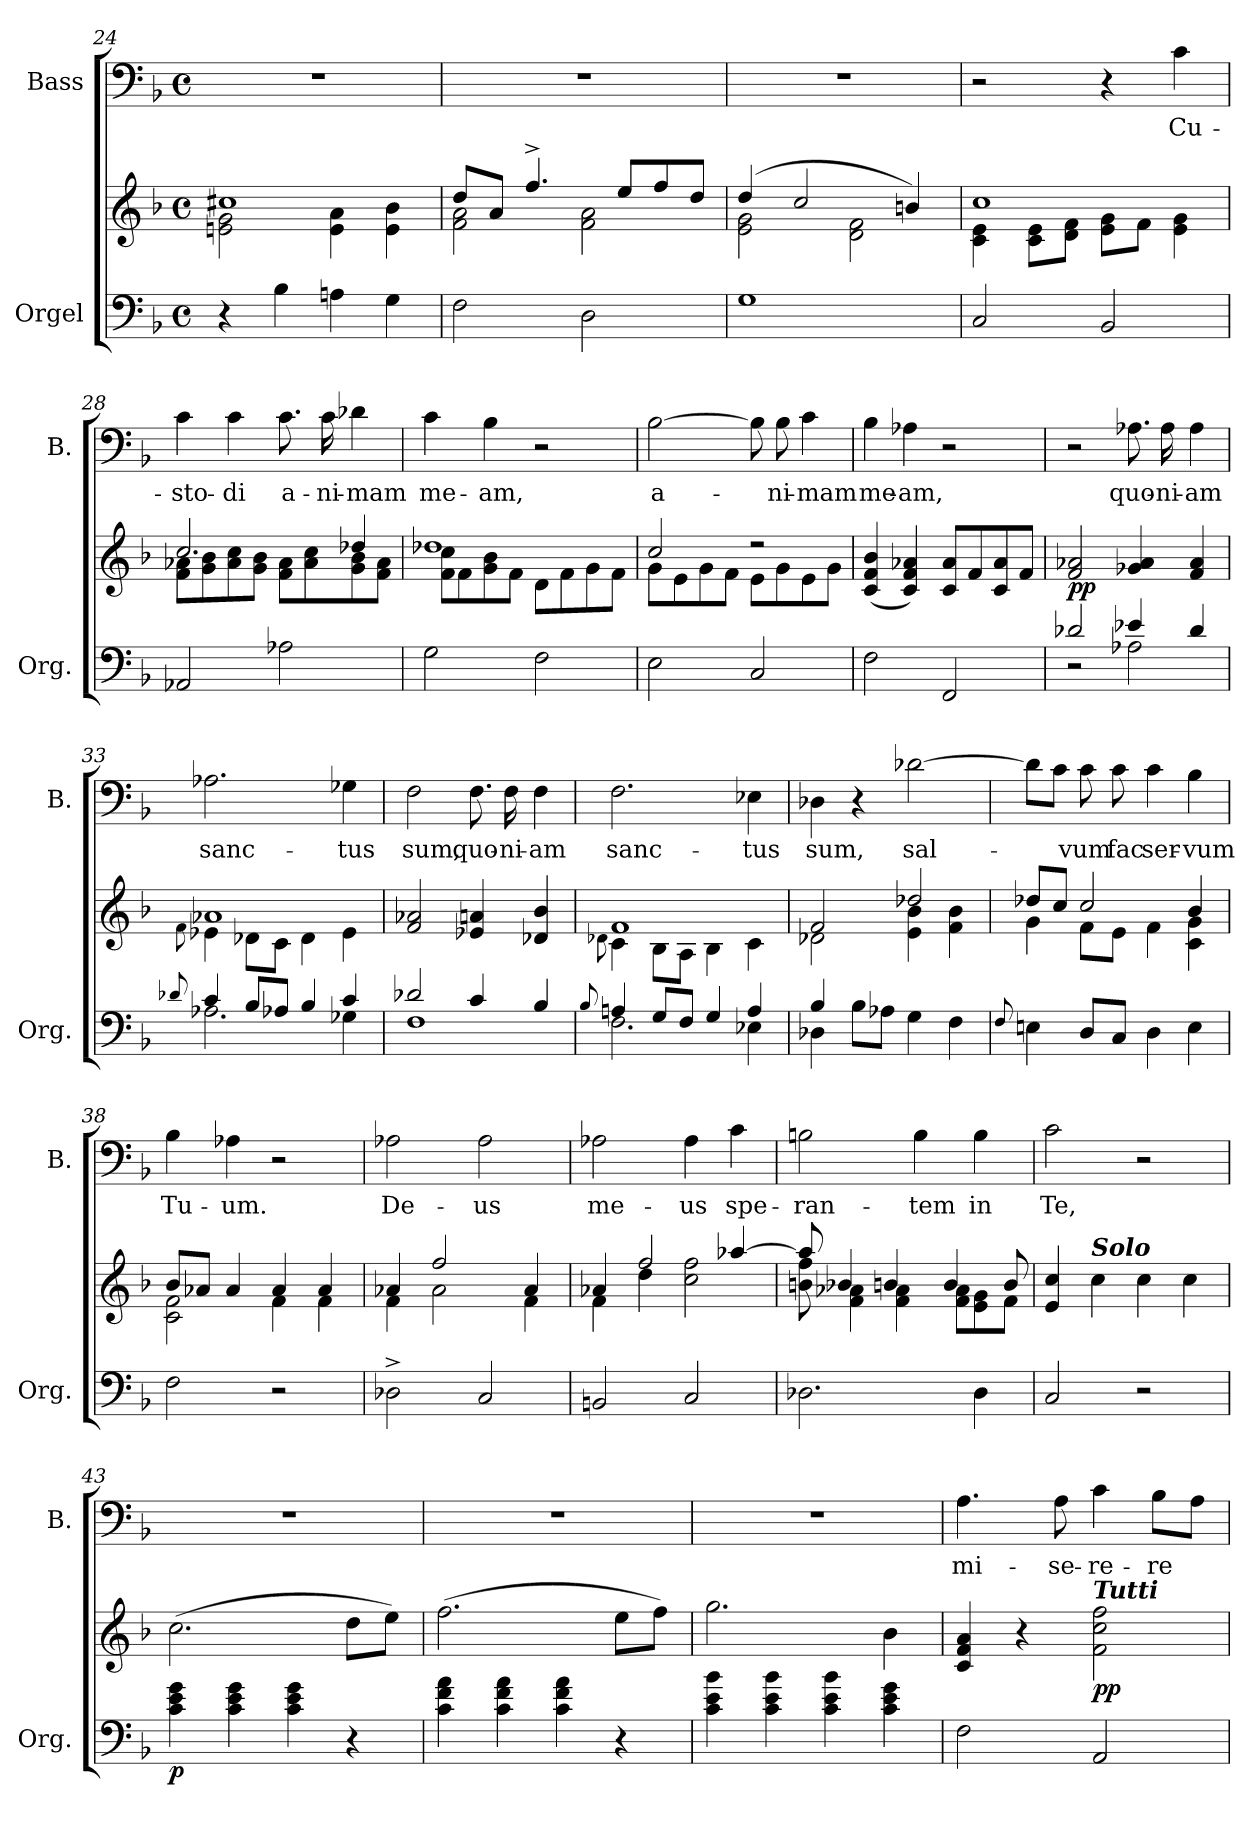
**kern	**kern	**dynam	**kern	**text
*part2	*part2	*part2	*part1	*part1
*staff3	*staff2	*staff2/3	*staff1	*staff1
*I"Orgel	*	*	*I"Bass	*
*I'Org.	*	*	*I'B.	*
*clefF4	*clefG2	*	*clefF4	*
*k[b-]	*k[b-]	*	*k[b-]	*
*F:	*F:	*	*F:	*
*M4/4	*M4/4	*	*M4/4	*
*met(c)	*met(c)	*	*met(c)	*
=24	=24	=24	=24	=24
*	*^	*	*	*
4r	1cc#X	2en\ 2g\	.	1r	.
4B-\	.	.	.	.	.
4An\	.	4e\ 4a\	.	.	.
4G\	.	4e\ 4b-\	.	.	.
=25	=25	=25	=25	=25	=25
2F\	8dd/L	2f\ 2a\	.	1r	.
.	8a/J	.	.	.	.
.	4.ff^>/	.	.	.	.
2D\	.	2f\ 2a\	.	.	.
.	8ee/L	.	.	.	.
.	8ff/	.	.	.	.
.	8dd/J	.	.	.	.
!!LO:PB:g=z
=26	=26	=26	=26	=26	=26
1G	(4dd/	2e\ 2g\	.	1r	.
.	2cc/	.	.	.	.
.	.	2d\ 2f\	.	.	.
.	4bn/)	.	.	.	.
=27	=27	=27	=27	=27	=27
2C/	1cc	4c\ 4e\	.	2r	.
.	.	8c\ 8e\L	.	.	.
.	.	8d\ 8f\J	.	.	.
2BB-/	.	8e\ 8g\L	.	4r	.
.	.	8f\J	.	.	.
!	!	!	!	!	!LO:LY:b
.	.	4e\ 4g\	.	4c\	Cu-
=28	=28	=28	=28	=28	=28
!	!	!	!	!	!LO:LY:b
2AA-X/	2.cc/	8f\ 8a-X\L	.	4c\	-sto-
.	.	8g\ 8b-\	.	.	.
!	!	!	!	!	!LO:LY:b
.	.	8a-\ 8cc\	.	4c\	-di
.	.	8g\ 8b-\J	.	.	.
!	!	!	!	!	!LO:LY:b
2A-X\	.	8f\ 8a-\L	.	8.c\	a-
.	.	8a-\ 8cc\	.	.	.
!	!	!	!	!	!LO:LY:b
.	.	.	.	16c\	-ni-
!	!	!	!	!	!LO:LY:b
.	4dd-X/	8g\ 8b-\	.	4d-X\	-mam
.	.	8f\ 8a-\J	.	.	.
=29	=29	=29	=29	=29	=29
!	!	!	!	!	!LO:LY:b
2G\	1dd-X	8f\ 8cc\L	.	4c\	me-
.	.	8f\	.	.	.
!	!	!	!	!	!LO:LY:b
.	.	8g\ 8b-\	.	4B-\	-am,
.	.	8f\J	.	.	.
2F\	.	8d\L	.	2r	.
.	.	8f\	.	.	.
.	.	8g\	.	.	.
.	.	8f\J	.	.	.
=30	=30	=30	=30	=30	=30
!	!	!	!	!	!LO:LY:b
2E\	2cc/	8g\L	.	[2B-\	a-
.	.	8e\	.	.	.
.	.	8g\	.	.	.
.	.	8f\J	.	.	.
2C/	2ree	8e\L	.	8B-\]	.
!	!	!	!	!	!LO:LY:b
.	.	8g\	.	8B-\	-ni-
!	!	!	!	!	!LO:LY:b
.	.	8e\	.	4c\	-mam
.	.	8g\J	.	.	.
!!LO:LB:g=z
=31	=31	=31	=31	=31	=31
!	!LO:TX:b:Bi:t=Tutti	!	!	!	!
!	!	!	!	!	!LO:LY:b
*	*v	*v	*	*	*
2F\	(4c/ 4f/ 4b-/	.	4B-\	me-
!	!	!	!	!LO:LY:b
.	4c/ 4f/ 4a-X/)	.	4A-X\	-am,
2FF/	8c/ 8a-/L	.	2r	.
.	8f/	.	.	.
.	8c/ 8a-/	.	.	.
.	8f/J	.	.	.
=32	=32	=32	=32	=32
*^	*	*	*	*
!	!	!	!LO:DY:b	!	!
2d-X/	2rE	2f/ 2a-X/	pp	2r	.
!	!	!	!	!	!LO:LY:b
4e-X/	2A-X\	4g-X/ 4a-/	.	8.A-X\	quo-
!	!	!	!	!	!LO:LY:b
.	.	.	.	16A-\	-ni-
!	!	!	!	!	!LO:LY:b
4d-/	.	4f/ 4a-/	.	4A-\	-am
=33	=33	=33	=33	=33	=33
*	*	*^	*	*	*
8qqd-X/	.	.	8qqf\	.	.	.
!	!	!	!	!	!	!LO:LY:b
4c/	2.A-X\	1a-X	4e-X\	.	2.A-X\	sanc-
8B-/L	.	.	8d-X\L	.	.	.
8A-X/J	.	.	8c\J	.	.	.
4B-/	.	.	4d-\	.	.	.
!	!	!	!	!	!	!LO:LY:b
4c/	4G-X\	.	4e-\	.	4G-X\	-tus
=34	=34	=34	=34	=34	=34	=34
!	!	!	!	!	!	!LO:LY:b
*	*	*v	*v	*	*	*
2d-X/	1F	2f/ 2a-X/	.	2F\	sum,
!	!	!	!	!	!LO:LY:b
4c/	.	4e-X/ 4an/	.	8.F\	quo-
!	!	!	!	!	!LO:LY:b
.	.	.	.	16F\	-ni-
!	!	!	!	!	!LO:LY:b
4B-/	.	4d-X/ 4b-/	.	4F\	-am
!!LO:LB:g=z
=35	=35	=35	=35	=35	=35
*	*	*^	*	*	*
8qqB-/	.	.	8qqd-X\	.	.	.
!	!	!	!	!	!	!LO:LY:b
4An/	2.F\	1f	4c\	.	2.F\	sanc-
8G/L	.	.	8B-\L	.	.	.
8F/J	.	.	8A\J	.	.	.
4G/	.	.	4B-\	.	.	.
!	!	!	!	!	!	!LO:LY:b
4A/	4E-X\	.	4c\	.	4E-X\	-tus
=36	=36	=36	=36	=36	=36	=36
!	!	!	!	!	!	!LO:LY:b
4B-/	4D-X\	2f/	2d-X\	.	4D-X\	sum,
2.ryy	8B-\L	.	.	.	4r	.
.	8A-X\J	.	.	.	.	.
!	!	!	!	!	!	!LO:LY:b
.	4G\	2dd-X/	4e\ 4b-\	.	[2d-X\	sal-
.	4F\	.	4f\ 4b-\	.	.	.
*v	*v	*	*	*	*	*
=37	=37	=37	=37	=37	=37
8qqF/	.	.	.	.	.
4En\	8dd-X/L	4g\	.	8d-\L]	.
.	8cc/J	.	.	8c\J	.
!	!	!	!	!	!LO:LY:b
8D/L	2cc/	8f\L	.	8c\	-vum
!	!	!	!	!	!LO:LY:b
8C/J	.	8e\J	.	8c\	fac
!	!	!	!	!	!LO:LY:b
4D\	.	4f\	.	4c\	ser-
!	!	!	!	!	!LO:LY:b
4E\	4b-/	4c\ 4g\	.	4B-\	-vum
=38	=38	=38	=38	=38	=38
!	!	!	!	!	!LO:LY:b
2F\	8b-/L	2c\ 2f\	.	4B-\	Tu-
.	8a-X/J	.	.	.	.
!	!	!	!	!	!LO:LY:b
.	4a-/	.	.	4A-X\	-um.
2r	4a-/	4f\	.	2r	.
.	4a-/	4f\	.	.	.
!!LO:LB:g=z
=39	=39	=39	=39	=39	=39
!	!	!	!	!	!LO:LY:b
2D-X^>\	4a-X/	4f\	.	2A-X\	De-
.	2ff/	2a-\	.	.	.
!	!	!	!	!	!LO:LY:b
2C/	.	.	.	2A-\	-us
.	4a-/	4f\	.	.	.
=40	=40	=40	=40	=40	=40
!	!	!	!	!	!LO:LY:b
2BBn/	4a-X/	4f\	.	2A-X\	me-
.	2ff/	4dd\	.	.	.
!	!	!	!	!	!LO:LY:b
2C/	.	2cc\ 2ff\	.	4A-\	-us
!	!	!	!	!	!LO:LY:b
.	[>4aa-X/	.	.	4c\	spe-
=41	=41	=41	=41	=41	=41
!	!	!	!	!	!LO:LY:b
2.D-X\	8aa-/]	8bn\ 8ff\	.	2Bn\	-ran-
.	4b-/	4f\ 4a-X\	.	.	.
.	4bn/	4f\ 4a-\	.	.	.
!	!	!	!	!	!LO:LY:b
.	.	.	.	4B\	-tem
.	4b/	8f\ 8a-\L	.	.	.
!	!	!	!	!	!LO:LY:b
4D-\	.	8e\ 8g\	.	4B\	in
.	8b/	8f\J	.	.	.
=42	=42	=42	=42	=42	=42
!	!	!	!	!	!LO:LY:b
*	*v	*v	*	*	*
2C/	4e/ 4cc/	.	2c\	Te,
!	!LO:TX:a:Bi:t=Solo	!	!	!
.	4cc\	.	.	.
2r	4cc\	.	2r	.
.	4cc\	.	.	.
=43	=43	=43	=43	=43
!	!	!LO:DY:b=2	!	!
4c\ 4e\ 4g\	(>2.cc\	p	1r	.
4c\ 4e\ 4g\	.	.	.	.
4c\ 4e\ 4g\	.	.	.	.
4r	8dd\L	.	.	.
.	8ee\J)	.	.	.
=44	=44	=44	=44	=44
4c\ 4f\ 4a\	(>2.ff\	.	1r	.
4c\ 4f\ 4a\	.	.	.	.
4c\ 4f\ 4a\	.	.	.	.
4r	8ee\L	.	.	.
.	8ff\J)	.	.	.
!!LO:PB:g=z
=45	=45	=45	=45	=45
4c\ 4e\ 4b-\	2.gg\	.	1r	.
4c\ 4e\ 4b-\	.	.	.	.
4c\ 4e\ 4b-\	.	.	.	.
4c\ 4e\ 4g\	4b-\	.	.	.
=46	=46	=46	=46	=46
!	!	!	!	!LO:LY:b
2F\	4c/ 4f/ 4a/	.	4.A\	mi-
.	4r	.	.	.
!	!	!	!	!LO:LY:b
.	.	.	8A\	-se-
!	!LO:TX:a:Bi:t=Tutti	!	!	!
!	!	!LO:DY:b	!	!LO:LY:b
2AA/	2f\ 2cc\ 2ff\	pp	4c\	-re-
!	!	!	!	!LO:LY:b
.	.	.	8B-\L	-re
.	.	.	8A\J	.
=	=	=	=	=
*-	*-	*-	*-	*-
